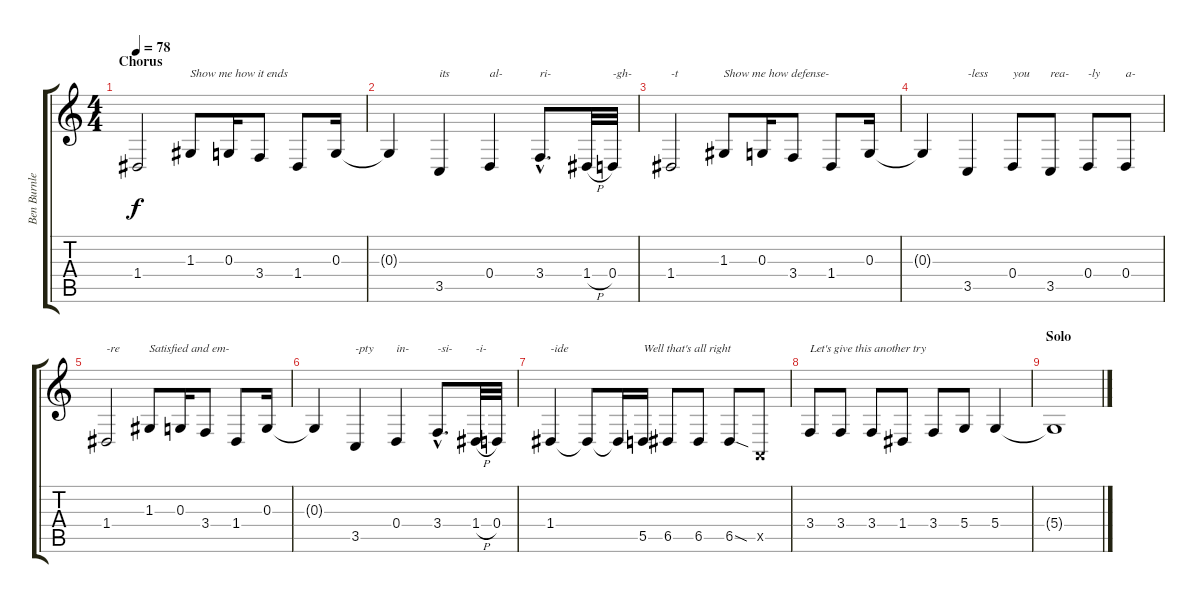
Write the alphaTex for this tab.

\track ("Ben Burnley (vocals)" "Ben Burnle") {instrument lead2sawtooth}
\staff {score tabs}
\tuning (E4 B3 G3 D3 A2 D2) {hide}
\ts (4 4)
\section ("" "Chorus")
\tempo 78
\clef g2
\ks c
1.4{t}.2{dy f} 1.3.8{txt "Show me how it ends"} 0.3.16 3.4.8 1.4.8 0.3.16 |
0.3{t}.4 3.5.4{txt "its"} 0.4.4{txt "al-"} 3.4{hac}.8{d txt "ri-"} 1.4{h}.32 0.4.32{txt "-gh-"} |
1.4.2{txt "-t"} 1.3.8{txt "Show me how defense-"} 0.3.16 3.4.8 1.4.8 0.3.16 |
0.3{t}.4 3.5.4{txt "-less"} 0.4.8{txt "you"} 3.5.8{txt "rea-"} 0.4.8{txt "-ly"} 0.4.8{txt "a-"} |
1.4.2{txt "-re"} 1.3.8{txt "Satisfied and em-"} 0.3.16 3.4.8 1.4.8 0.3.16 |
0.3{t}.4 3.5.4{txt "-pty"} 0.4.4{txt "in-"} 3.4{hac}.8{d txt "-si-"} 1.4{h}.32{txt "-i-"} 0.4.32 |
1.4.4{txt "-ide"} 1.4{t}.8 1.4{t}.16 5.5.16{txt "Well that's all right"} 6.5.8 6.5.8 6.5{sod}.8 0.5{x}.8 |
3.4.8{txt "Let's give this another try"} 3.4.8 3.4.8 1.4.8 3.4.8 5.4.8 5.4.4 |
\section ("" "Solo")
5.4{t}.1
